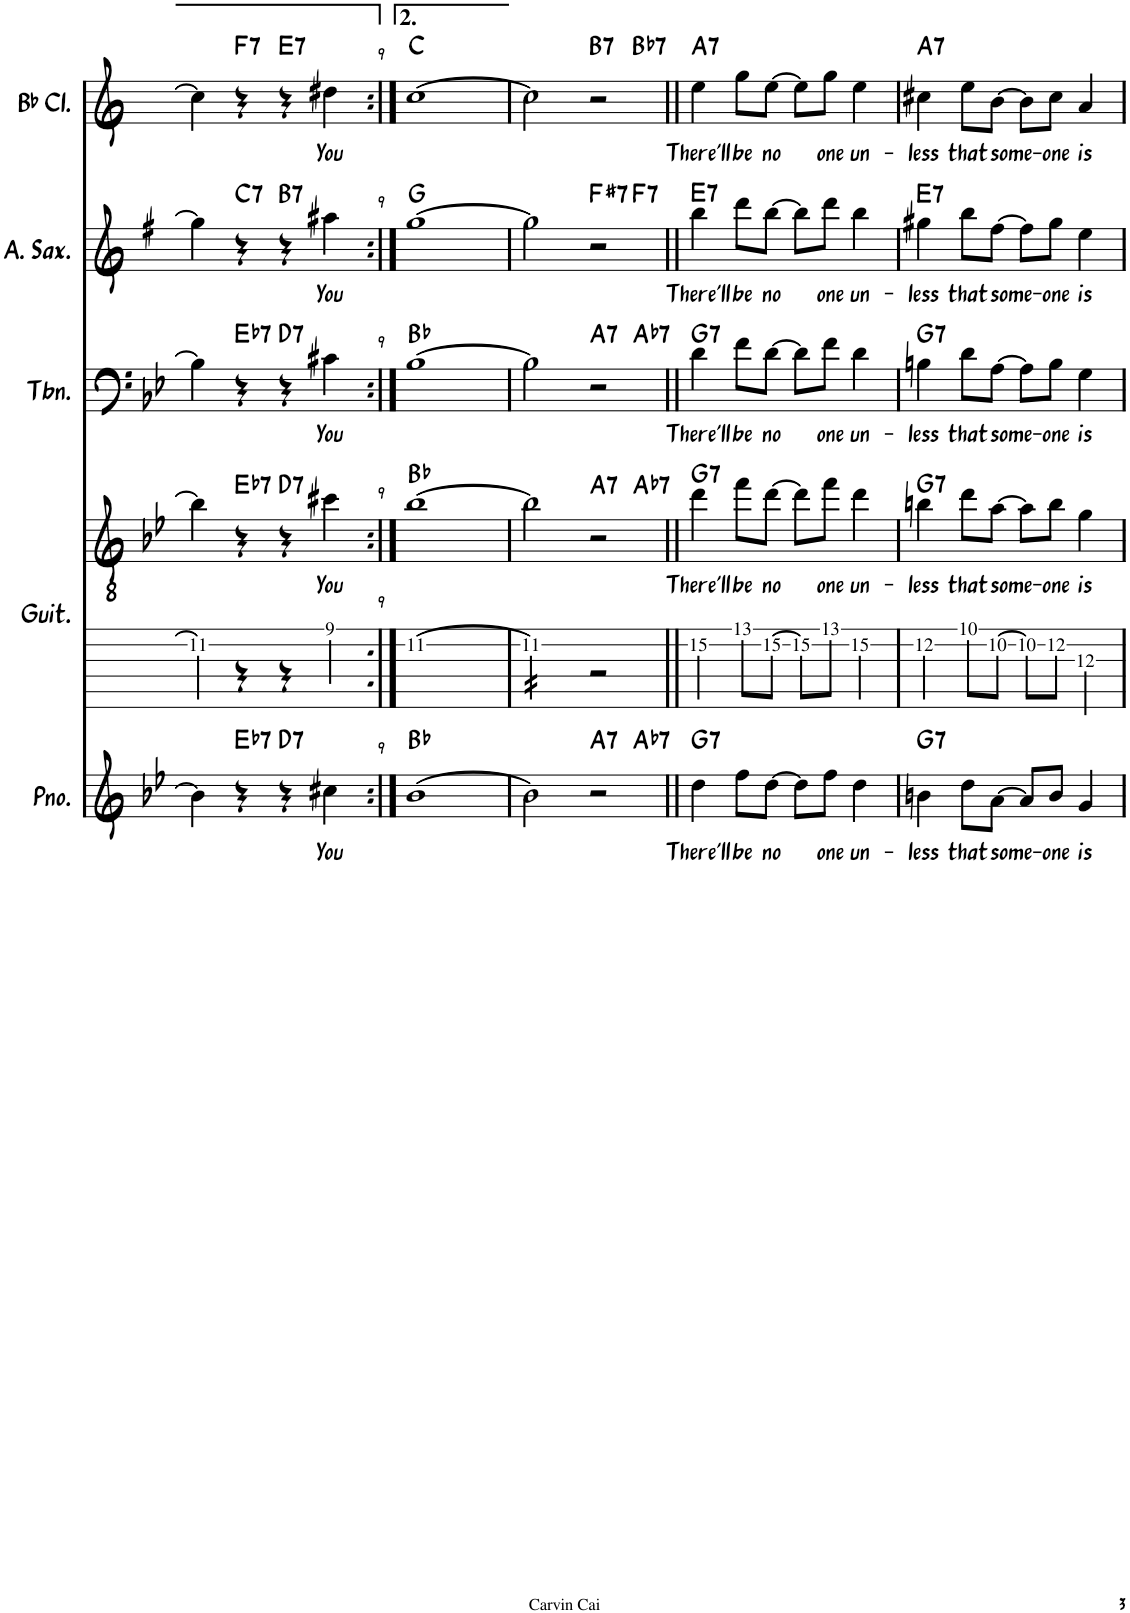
**kern	**text	**harte	**kern	**kern	**text	**harte	**kern	**text	**harte	**kern	**text	**harte	**kern	**text	**harte
*part5	*part5	*part5	*part4	*part4	*part4	*part4	*part3	*part3	*part3	*part2	*part2	*part2	*part1	*part1	*part1
*staff6	*staff6	*	*staff5	*staff4	*staff4	*	*staff3	*staff3	*	*staff2	*staff2	*	*staff1	*staff1	*
*I"钢琴	*	*	*I"原音吉他	*	*	*	*I"长号	*	*	*I"中音萨克斯	*	*	*I"降B调单簧管	*	*
!!LO:PB:g=z
*clefG2	*	*	*	*clefGv2	*	*	*clefF4	*	*	*clefG2	*	*	*clefG2	*	*
*	*	*	*	*	*	*	*	*	*	*Trd5c9	*	*	*Trd1c2	*	*
*k[b-e-]	*	*	*k[b-e-]	*k[b-e-]	*	*	*k[b-e-]	*	*	*k[f#]	*	*	*k[]	*	*
*M4/4	*	*	*M4/4	*M4/4	*	*	*M4/4	*	*	*M4/4	*	*	*M4/4	*	*
=8	=8	=8	=8	=8	=8	=8	=8	=8	=8	=8	=8	=8	=8	=8	=8
4b-\]	.	.	4b-\]	4b-\]	.	.	4B-\]	.	.	4gg\]	.	.	4cc\]	.	.
!	!	!LO:H:kt=7	!	!	!	!LO:H:kt=7	!	!	!LO:H:kt=7	!	!	!LO:H:kt=7	!	!	!LO:H:kt=7
4r	.	Eb:7	4r	4r	.	Eb:7	4r	.	Eb:7	4r	.	C:7	4r	.	F:7
!	!	!LO:H:kt=7	!	!	!	!LO:H:kt=7	!	!	!LO:H:kt=7	!	!	!LO:H:kt=7	!	!	!LO:H:kt=7
4r	.	D:7	4r	4r	.	D:7	4r	.	D:7	4r	.	B:7	4r	.	E:7
!	!LO:LY:b	!	!	!	!LO:LY:b	!	!	!LO:LY:b	!	!	!LO:LY:b	!	!	!LO:LY:b	!
4cc#X\	You	.	4cc#X\	4cc#X\	You	.	4c#X\	You	.	4aa#X\	You	.	4dd#X\	You	.
=9:|!	=9:|!	=9:|!	=9:|!	=9:|!	=9:|!	=9:|!	=9:|!	=9:|!	=9:|!	=9:|!	=9:|!	=9:|!	=9:|!	=9:|!	=9:|!
[1b-	.	Bb:maj	[1b-	[1b-	.	Bb:maj	[1B-	.	Bb:maj	[1gg	.	G:maj	[1cc	.	C:maj
=10	=10	=10	=10	=10	=10	=10	=10	=10	=10	=10	=10	=10	=10	=10	=10
*^	*	*	*	*^	*	*	*^	*	*	*^	*	*	*^	*	*
2b-\]	2.ryy	.	.	2b-\]	2b-\]	2.ryy	.	.	2B-\]	2.ryy	.	.	2gg\]	2.ryy	.	.	2cc\]	2.ryy	.	.
!	!	!	!LO:H:kt=7	!	!	!	!	!LO:H:kt=7	!	!	!	!LO:H:kt=7	!	!	!	!LO:H:kt=7	!	!	!	!LO:H:kt=7
2r	.	.	A:7	2r	2r	.	.	A:7	2r	.	.	A:7	2r	.	.	F#:7	2r	.	.	B:7
!	!	!	!LO:H:kt=7	!	!	!	!	!LO:H:kt=7	!	!	!	!LO:H:kt=7	!	!	!	!LO:H:kt=7	!	!	!	!LO:H:kt=7
.	4ryy	.	Ab:7	.	.	4ryy	.	Ab:7	.	4ryy	.	Ab:7	.	4ryy	.	F:7	.	4ryy	.	Bb:7
=11||	=11||	=11||	=11||	=11||	=11||	=11||	=11||	=11||	=11||	=11||	=11||	=11||	=11||	=11||	=11||	=11||	=11||	=11||	=11||	=11||
!	!	!LO:LY:b	!LO:H:kt=7	!	!	!	!LO:LY:b	!LO:H:kt=7	!	!	!LO:LY:b	!LO:H:kt=7	!	!	!LO:LY:b	!LO:H:kt=7	!	!	!LO:LY:b	!LO:H:kt=7
*	*	*	*	*	*v	*v	*	*	*	*	*	*	*v	*v	*	*	*v	*v	*	*
*v	*v	*	*	*	*	*	*	*v	*v	*	*	*	*	*	*	*	*
4dd\	There'll	G:7	4dd\	4dd\	There'll	G:7	4d\	There'll	G:7	4bb\	There'll	E:7	4ee\	There'll	A:7
!	!LO:LY:b	!	!	!	!LO:LY:b	!	!	!LO:LY:b	!	!	!LO:LY:b	!	!	!LO:LY:b	!
8ff\L	be	.	8ff\L	8ff\L	be	.	8f\L	be	.	8ddd\L	be	.	8gg\L	be	.
!	!LO:LY:b	!	!	!	!LO:LY:b	!	!	!LO:LY:b	!	!	!LO:LY:b	!	!	!LO:LY:b	!
[8dd\J	no	.	[8dd\J	[8dd\J	no	.	[8d\J	no	.	[8bb\J	no	.	[8ee\J	no	.
8dd\L]	.	.	8dd\L]	8dd\L]	.	.	8d\L]	.	.	8bb\L]	.	.	8ee\L]	.	.
!	!LO:LY:b	!	!	!	!LO:LY:b	!	!	!LO:LY:b	!	!	!LO:LY:b	!	!	!LO:LY:b	!
8ff\J	one	.	8ff\J	8ff\J	one	.	8f\J	one	.	8ddd\J	one	.	8gg\J	one	.
!	!LO:LY:b	!	!	!	!LO:LY:b	!	!	!LO:LY:b	!	!	!LO:LY:b	!	!	!LO:LY:b	!
4dd\	un-	.	4dd\	4dd\	un-	.	4d\	un-	.	4bb\	un-	.	4ee\	un-	.
=12	=12	=12	=12	=12	=12	=12	=12	=12	=12	=12	=12	=12	=12	=12	=12
!	!LO:LY:b	!LO:H:kt=7	!	!	!LO:LY:b	!LO:H:kt=7	!	!LO:LY:b	!LO:H:kt=7	!	!LO:LY:b	!LO:H:kt=7	!	!LO:LY:b	!LO:H:kt=7
4bn\	-less	G:7	4bn\	4bn\	-less	G:7	4Bn\	-less	G:7	4gg#X\	-less	E:7	4cc#X\	-less	A:7
!	!LO:LY:b	!	!	!	!LO:LY:b	!	!	!LO:LY:b	!	!	!LO:LY:b	!	!	!LO:LY:b	!
8dd\L	that	.	8dd\L	8dd\L	that	.	8d\L	that	.	8bb\L	that	.	8ee\L	that	.
!	!LO:LY:b	!	!	!	!LO:LY:b	!	!	!LO:LY:b	!	!	!LO:LY:b	!	!	!LO:LY:b	!
[8a\J	some-	.	[8a\J	[8a\J	some-	.	[8A\J	some-	.	[8ff#\J	some-	.	[8b\J	some-	.
8a/L]	.	.	8a\L]	8a\L]	.	.	8A\L]	.	.	8ff#\L]	.	.	8b\L]	.	.
!	!LO:LY:b	!	!	!	!LO:LY:b	!	!	!LO:LY:b	!	!	!LO:LY:b	!	!	!LO:LY:b	!
8b/J	-one	.	8b\J	8b\J	-one	.	8B\J	-one	.	8gg#\J	-one	.	8cc#\J	-one	.
!	!LO:LY:b	!	!	!	!LO:LY:b	!	!	!LO:LY:b	!	!	!LO:LY:b	!	!	!LO:LY:b	!
4g/	is	.	4g\	4g\	is	.	4G\	is	.	4ee\	is	.	4a/	is	.
=	=	=	=	=	=	=	=	=	=	=	=	=	=	=	=
*-	*-	*-	*-	*-	*-	*-	*-	*-	*-	*-	*-	*-	*-	*-	*-
